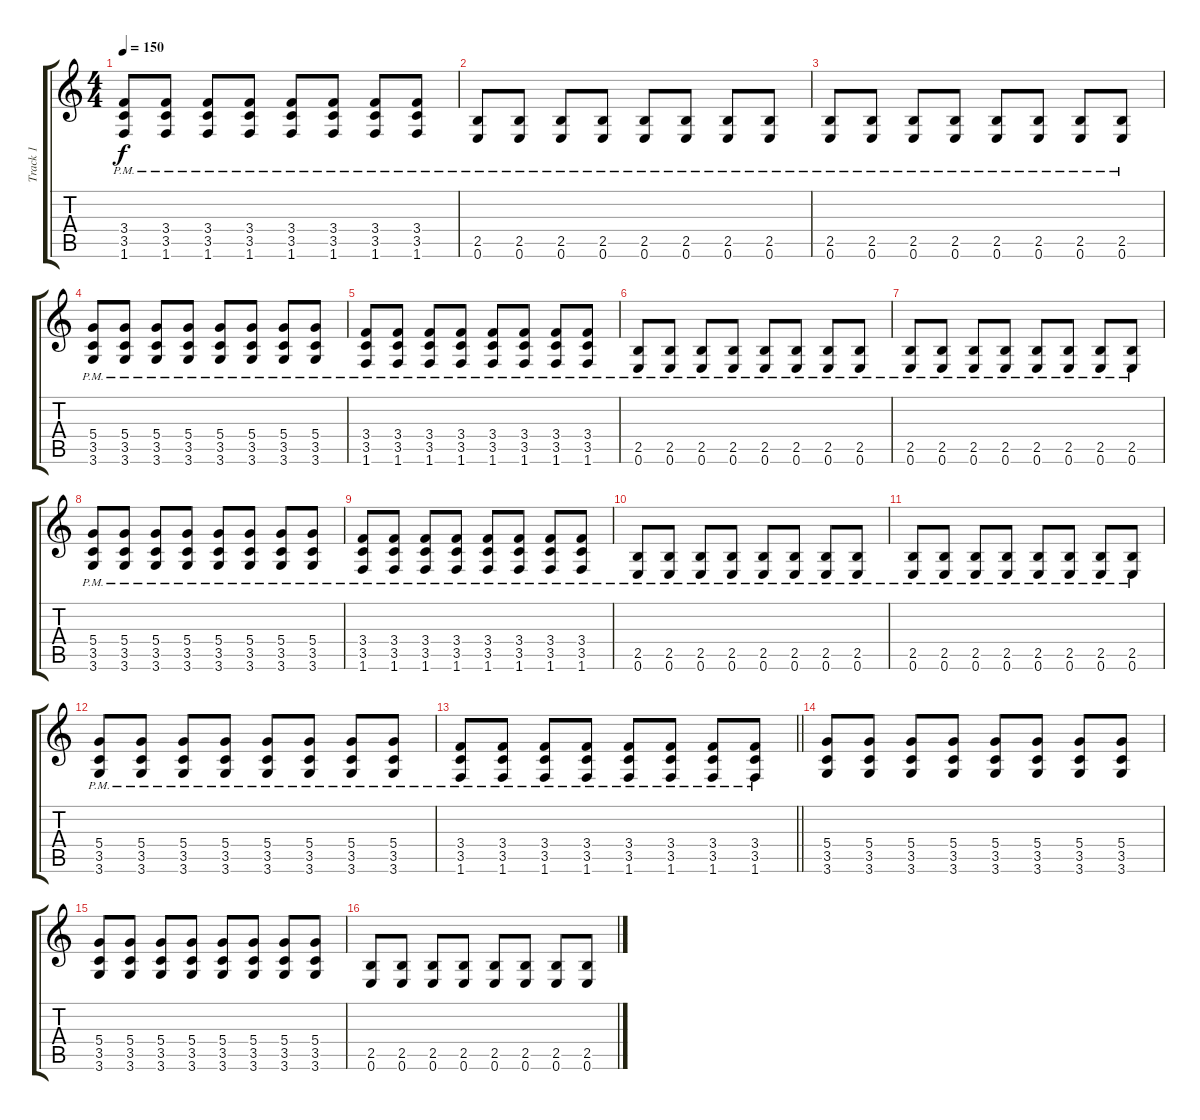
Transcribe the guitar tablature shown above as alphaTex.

\track ("Track 1" "Track 1") {instrument distortionguitar}
\staff {score tabs}
\tuning (E4 B3 G3 D3 A2 E2) {hide}
\ts (4 4)
\tempo 150
\clef g2
\ks c
(3.4{pm} 3.5{pm} 1.6{pm}).8{dy f} (3.4{pm} 3.5{pm} 1.6{pm}).8 (3.4{pm} 3.5{pm} 1.6{pm}).8 (3.4{pm} 3.5{pm} 1.6{pm}).8 (3.4{pm} 3.5{pm} 1.6{pm}).8 (3.4{pm} 3.5{pm} 1.6{pm}).8 (3.4{pm} 3.5{pm} 1.6{pm}).8 (3.4{pm} 3.5{pm} 1.6{pm}).8 |
(2.5{pm} 0.6{pm}).8 (2.5{pm} 0.6{pm}).8 (2.5{pm} 0.6{pm}).8 (2.5{pm} 0.6{pm}).8 (2.5{pm} 0.6{pm}).8 (2.5{pm} 0.6{pm}).8 (2.5{pm} 0.6{pm}).8 (2.5{pm} 0.6{pm}).8 |
(2.5{pm} 0.6{pm}).8 (2.5{pm} 0.6{pm}).8 (2.5{pm} 0.6{pm}).8 (2.5{pm} 0.6{pm}).8 (2.5{pm} 0.6{pm}).8 (2.5{pm} 0.6{pm}).8 (2.5{pm} 0.6{pm}).8 (2.5{pm} 0.6{pm}).8 |
(5.4{pm} 3.5{pm} 3.6{pm}).8 (5.4{pm} 3.5{pm} 3.6{pm}).8 (5.4{pm} 3.5{pm} 3.6{pm}).8 (5.4{pm} 3.5{pm} 3.6{pm}).8 (5.4{pm} 3.5{pm} 3.6{pm}).8 (5.4{pm} 3.5{pm} 3.6{pm}).8 (5.4{pm} 3.5{pm} 3.6{pm}).8 (5.4{pm} 3.5{pm} 3.6{pm}).8 |
(3.4{pm} 3.5{pm} 1.6{pm}).8 (3.4{pm} 3.5{pm} 1.6{pm}).8 (3.4{pm} 3.5{pm} 1.6{pm}).8 (3.4{pm} 3.5{pm} 1.6{pm}).8 (3.4{pm} 3.5{pm} 1.6{pm}).8 (3.4{pm} 3.5{pm} 1.6{pm}).8 (3.4{pm} 3.5{pm} 1.6{pm}).8 (3.4{pm} 3.5{pm} 1.6{pm}).8 |
(2.5{pm} 0.6{pm}).8 (2.5{pm} 0.6{pm}).8 (2.5{pm} 0.6{pm}).8 (2.5{pm} 0.6{pm}).8 (2.5{pm} 0.6{pm}).8 (2.5{pm} 0.6{pm}).8 (2.5{pm} 0.6{pm}).8 (2.5{pm} 0.6{pm}).8 |
(2.5{pm} 0.6{pm}).8 (2.5{pm} 0.6{pm}).8 (2.5{pm} 0.6{pm}).8 (2.5{pm} 0.6{pm}).8 (2.5{pm} 0.6{pm}).8 (2.5{pm} 0.6{pm}).8 (2.5{pm} 0.6{pm}).8 (2.5{pm} 0.6{pm}).8 |
(5.4{pm} 3.5{pm} 3.6{pm}).8 (5.4{pm} 3.5{pm} 3.6{pm}).8 (5.4{pm} 3.5{pm} 3.6{pm}).8 (5.4{pm} 3.5{pm} 3.6{pm}).8 (5.4{pm} 3.5{pm} 3.6{pm}).8 (5.4{pm} 3.5{pm} 3.6{pm}).8 (5.4{pm} 3.5{pm} 3.6{pm}).8 (5.4{pm} 3.5{pm} 3.6{pm}).8 |
(3.4{pm} 3.5{pm} 1.6{pm}).8 (3.4{pm} 3.5{pm} 1.6{pm}).8 (3.4{pm} 3.5{pm} 1.6{pm}).8 (3.4{pm} 3.5{pm} 1.6{pm}).8 (3.4{pm} 3.5{pm} 1.6{pm}).8 (3.4{pm} 3.5{pm} 1.6{pm}).8 (3.4{pm} 3.5{pm} 1.6{pm}).8 (3.4{pm} 3.5{pm} 1.6{pm}).8 |
(2.5{pm} 0.6{pm}).8 (2.5{pm} 0.6{pm}).8 (2.5{pm} 0.6{pm}).8 (2.5{pm} 0.6{pm}).8 (2.5{pm} 0.6{pm}).8 (2.5{pm} 0.6{pm}).8 (2.5{pm} 0.6{pm}).8 (2.5{pm} 0.6{pm}).8 |
(2.5{pm} 0.6{pm}).8 (2.5{pm} 0.6{pm}).8 (2.5{pm} 0.6{pm}).8 (2.5{pm} 0.6{pm}).8 (2.5{pm} 0.6{pm}).8 (2.5{pm} 0.6{pm}).8 (2.5{pm} 0.6{pm}).8 (2.5{pm} 0.6{pm}).8 |
(5.4{pm} 3.5{pm} 3.6{pm}).8 (5.4{pm} 3.5{pm} 3.6{pm}).8 (5.4{pm} 3.5{pm} 3.6{pm}).8 (5.4{pm} 3.5{pm} 3.6{pm}).8 (5.4{pm} 3.5{pm} 3.6{pm}).8 (5.4{pm} 3.5{pm} 3.6{pm}).8 (5.4{pm} 3.5{pm} 3.6{pm}).8 (5.4{pm} 3.5{pm} 3.6{pm}).8 |
\barLineRight lightlight
(3.4{pm} 3.5{pm} 1.6{pm}).8 (3.4{pm} 3.5{pm} 1.6{pm}).8 (3.4{pm} 3.5{pm} 1.6{pm}).8 (3.4{pm} 3.5{pm} 1.6{pm}).8 (3.4{pm} 3.5{pm} 1.6{pm}).8 (3.4{pm} 3.5{pm} 1.6{pm}).8 (3.4{pm} 3.5{pm} 1.6{pm}).8 (3.4{pm} 3.5{pm} 1.6{pm}).8 |
\section ("" "")
(5.4 3.5 3.6).8 (5.4 3.5 3.6).8 (5.4 3.5 3.6).8 (5.4 3.5 3.6).8 (5.4 3.5 3.6).8 (5.4 3.5 3.6).8 (5.4 3.5 3.6).8 (5.4 3.5 3.6).8 |
(5.4 3.5 3.6).8 (5.4 3.5 3.6).8 (5.4 3.5 3.6).8 (5.4 3.5 3.6).8 (5.4 3.5 3.6).8 (5.4 3.5 3.6).8 (5.4 3.5 3.6).8 (5.4 3.5 3.6).8 |
(2.5 0.6).8 (2.5 0.6).8 (2.5 0.6).8 (2.5 0.6).8 (2.5 0.6).8 (2.5 0.6).8 (2.5 0.6).8 (2.5 0.6).8
